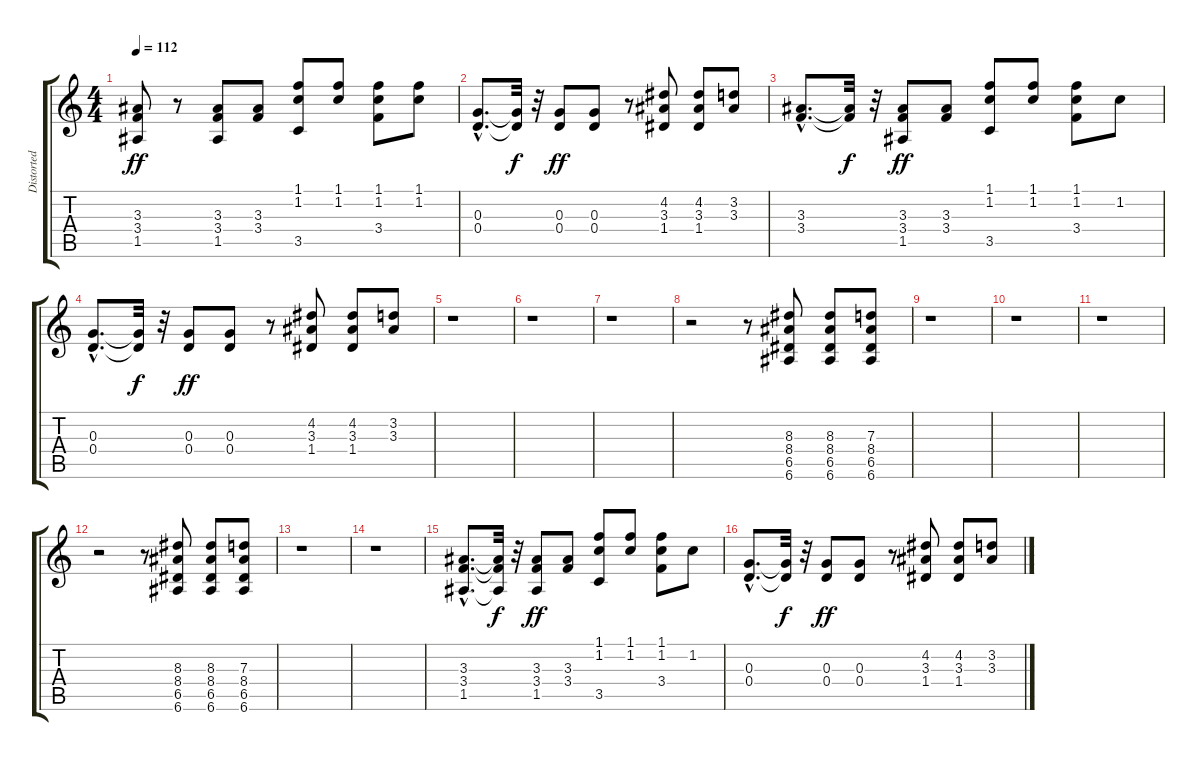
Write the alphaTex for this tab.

\track ("Distorted Guitar" "Distorted ") {instrument distortionguitar}
\staff {score tabs}
\tuning (E4 B3 G3 D3 A2 E2) {hide}
\ts (4 4)
\tempo 112
\clef g2
\ks c
(3.3 3.4 1.5).8{dy ff instrument distortionguitar} r.8 (3.3 3.4 1.5).8 (3.3 3.4).8 (1.1 1.2 3.5).8 (1.1 1.2).8 (1.1 1.2 3.4).8 (1.1 1.2).8 |
(0.3{hac} 0.4{hac}).8{d} (0.3{t} 0.4{t}).32{dy f} r.32 (0.3 0.4).8{dy ff} (0.3 0.4).8 r.8 (4.2 3.3 1.4).8 (4.2 3.3 1.4).8 (3.2 3.3).8 |
(3.3{hac} 3.4{hac}).8{d} (3.3{t} 3.4{t}).32{dy f} r.32 (3.3 3.4 1.5).8{dy ff} (3.3 3.4).8 (1.1 1.2 3.5).8 (1.1 1.2).8 (1.1 1.2 3.4).8 1.2.8 |
(0.3{hac} 0.4{hac}).8{d} (0.3{t} 0.4{t}).32{dy f} r.32 (0.3 0.4).8{dy ff} (0.3 0.4).8 r.8 (4.2 3.3 1.4).8 (4.2 3.3 1.4).8 (3.2 3.3).8 |
r.1 |
r.1 |
r.1 |
r.2 r.8 (8.3 8.4 6.5 6.6).8 (8.3 8.4 6.5 6.6).8 (7.3 8.4 6.5 6.6).8 |
r.1 |
r.1 |
r.1 |
r.2 r.8 (8.3 8.4 6.5 6.6).8 (8.3 8.4 6.5 6.6).8 (7.3 8.4 6.5 6.6).8 |
r.1 |
r.1 |
(3.3{hac} 3.4{hac} 1.5{hac}).8{d} (3.3{t} 3.4{t} 1.5{t}).32{dy f} r.32 (3.3 3.4 1.5).8{dy ff} (3.3 3.4).8 (1.1 1.2 3.5).8 (1.1 1.2).8 (1.1 1.2 3.4).8 1.2.8 |
(0.3{hac} 0.4{hac}).8{d} (0.3{t} 0.4{t}).32{dy f} r.32 (0.3 0.4).8{dy ff} (0.3 0.4).8 r.8 (4.2 3.3 1.4).8 (4.2 3.3 1.4).8 (3.2 3.3).8
